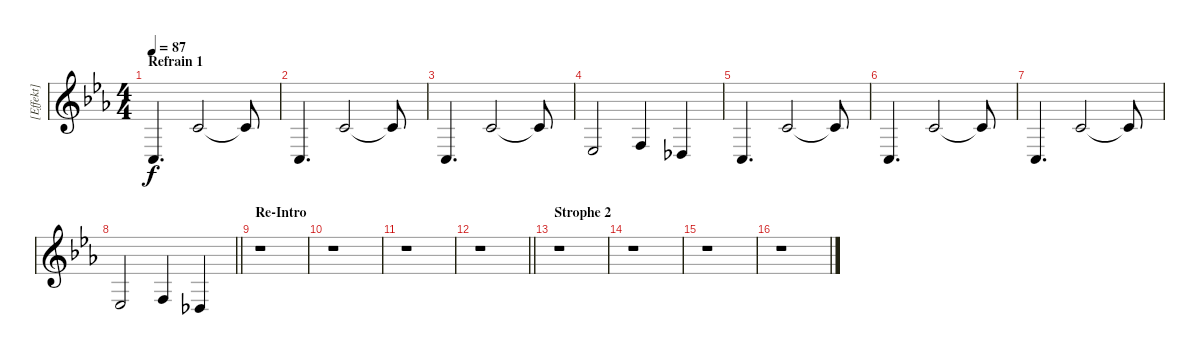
\track ("[Effekt]" "[Effekt]") {instrument synthstrings1}
\staff {score}
\tuning (E4 B3 G3 D3 A2 E2) {hide}
\ts (4 4)
\section ("" "Refrain 1")
\tempo 87
\clef g2
\ks cminor
3.5.4{d dy f volume 10} 15.5.2 15.5{t}.8 |
3.5.4{d} 15.5.2 15.5{t}.8 |
3.5.4{d} 15.5.2 15.5{t}.8 |
6.5.2 8.5.4 4.5.4 |
3.5.4{d} 15.5.2 15.5{t}.8 |
3.5.4{d} 15.5.2 15.5{t}.8 |
3.5.4{d} 15.5.2 15.5{t}.8 |
\barLineRight lightlight
6.5.2 8.5.4 4.5.4 |
\section ("" "Re-Intro")
r.1 |
r.1 |
r.1 |
\barLineRight lightlight
r.1 |
\section ("" "Strophe 2")
r.1 |
r.1 |
r.1 |
r.1
